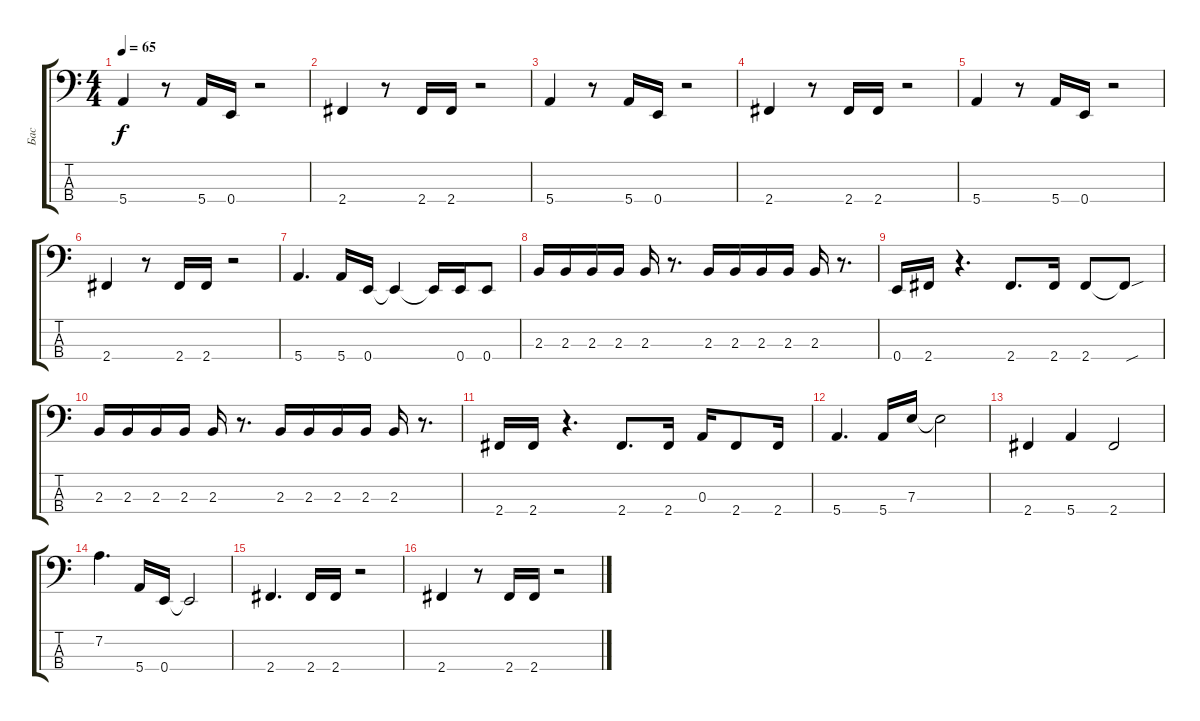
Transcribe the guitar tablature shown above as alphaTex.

\track ("Бас" "Бас") {instrument electricbassfinger}
\staff {score tabs}
\tuning (G2 D2 A1 E1) {hide}
\ts (4 4)
\tempo 65
\clef f4
\ks c
5.4.4{dy f} r.8 5.4.16 0.4.16 r.2 |
2.4.4{volume 14 instrument electricbassfinger} r.8 2.4.16 2.4.16 r.2 |
5.4.4 r.8 5.4.16 0.4.16 r.2 |
2.4.4{volume 14 instrument electricbassfinger} r.8 2.4.16 2.4.16 r.2 |
5.4.4 r.8 5.4.16 0.4.16 r.2 |
2.4.4 r.8 2.4.16 2.4.16 r.2 |
5.4.4{d} 5.4.16 0.4.16 0.4{t}.4 0.4{t}.16 0.4.16 0.4.8 |
2.3.16 2.3.16 2.3.16 2.3.16 2.3.16 r.8{d} 2.3.16 2.3.16 2.3.16 2.3.16 2.3.16 r.8{d} |
0.4.16 2.4.16 r.4{d} 2.4.8{d} 2.4.16 2.4.8 2.4{sou t}.8 |
2.3.16 2.3.16 2.3.16 2.3.16 2.3.16 r.8{d} 2.3.16 2.3.16 2.3.16 2.3.16 2.3.16 r.8{d} |
2.4.16 2.4.16 r.4{d} 2.4.8{d} 2.4.16 0.3.16 2.4.8 2.4.16 |
5.4.4{d} 5.4.16 7.3.16 7.3{t}.2 |
2.4.4 5.4.4 2.4.2 |
7.2.4{d} 5.4.16 0.4.16 0.4{t}.2 |
2.4.4{d} 2.4.16 2.4.16 r.2 |
2.4.4{volume 12 instrument electricbassfinger} r.8 2.4.16 2.4.16 r.2
